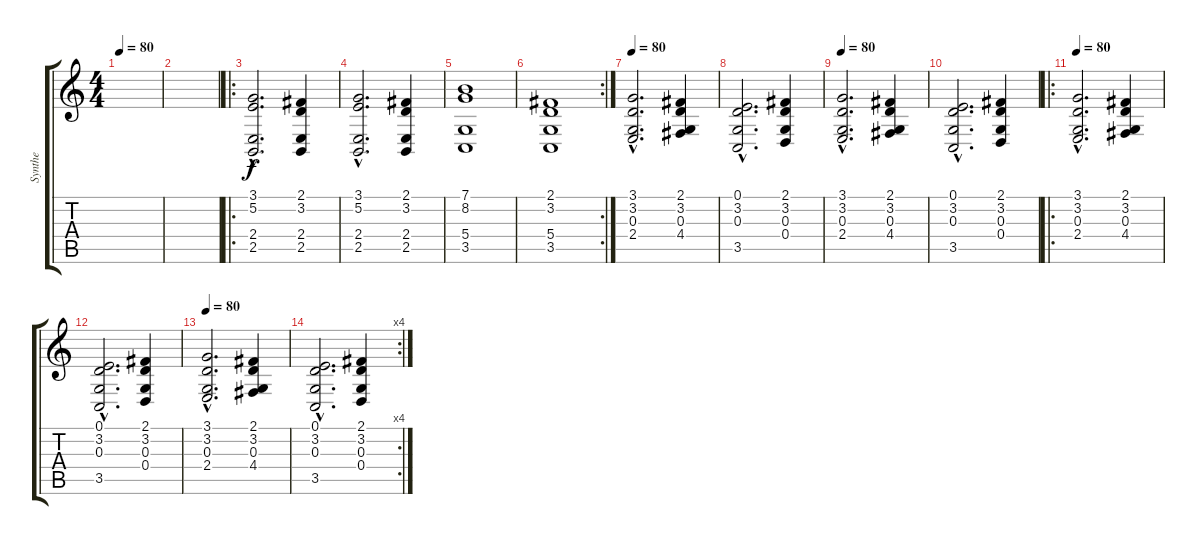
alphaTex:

\track ("Synthe" "Synthe") {instrument stringensemble2}
\staff {score tabs}
\tuning (E4 B3 G3 D3 A2 E2) {hide}
\ts (4 4)
\tempo 80
\clef g2
\ks c
|
|
\ro
(3.1{hac} 5.2{hac} 2.4{hac} 2.5{hac}).2{d} (2.1 3.2 2.4 2.5).4 |
(3.1{hac} 5.2{hac} 2.4{hac} 2.5{hac}).2{d} (2.1 3.2 2.4 2.5).4 |
(7.1 8.2 5.4 3.5).1 |
\rc 2
(2.1 3.2 5.4 3.5).1 |
\tempo 80
(3.1{hac} 3.2{hac} 0.3{hac} 2.4{hac}).2{d} (2.1 3.2 0.3 4.4).4 |
(0.1{hac} 3.2{hac} 0.3{hac} 3.5{hac}).2{d} (2.1 3.2 0.3 0.4).4 |
\tempo 80
(3.1{hac} 3.2{hac} 0.3{hac} 2.4{hac}).2{d} (2.1 3.2 0.3 4.4).4 |
(0.1{hac} 3.2{hac} 0.3{hac} 3.5{hac}).2{d} (2.1 3.2 0.3 0.4).4 |
\ro
\tempo 80
(3.1{hac} 3.2{hac} 0.3{hac} 2.4{hac}).2{d} (2.1 3.2 0.3 4.4).4 |
(0.1{hac} 3.2{hac} 0.3{hac} 3.5{hac}).2{d} (2.1 3.2 0.3 0.4).4 |
\tempo 80
(3.1{hac} 3.2{hac} 0.3{hac} 2.4{hac}).2{d} (2.1 3.2 0.3 4.4).4 |
\rc 4
(0.1{hac} 3.2{hac} 0.3{hac} 3.5{hac}).2{d} (2.1 3.2 0.3 0.4).4
